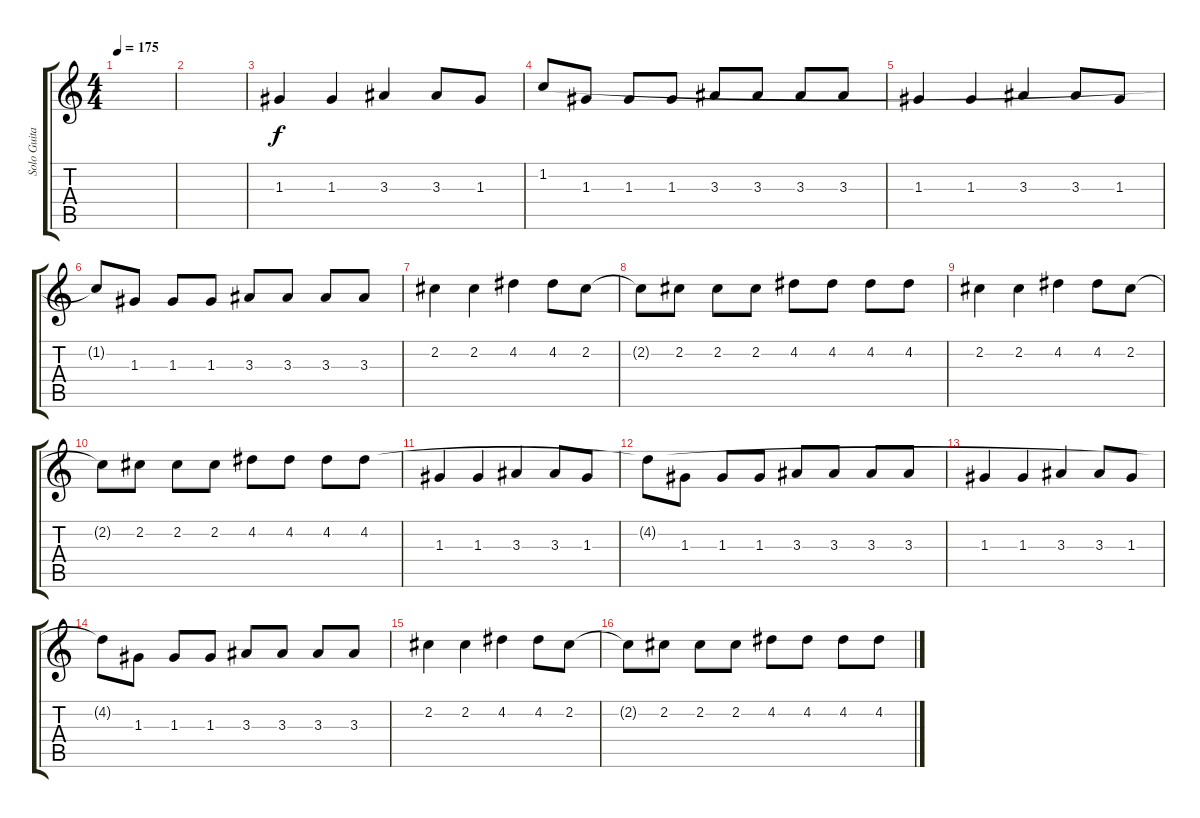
\track ("Solo Guitar" "Solo Guita") {instrument electricguitarclean}
\staff {score tabs}
\tuning (E4 B3 G3 D3 A2 E2) {hide}
\ts (4 4)
\tempo 175
\clef g2
\ks c
|
|
1.3.4 1.3.4 3.3.4 3.3.8 1.3.8 |
1.2.8 1.3.8 1.3.8 1.3.8 3.3.8 3.3.8 3.3.8 3.3.8 |
1.3.4 1.3.4 3.3.4 3.3.8 1.3.8 |
1.2{t}.8 1.3.8 1.3.8 1.3.8 3.3.8 3.3.8 3.3.8 3.3.8 |
2.2.4 2.2.4 4.2.4 4.2.8 2.2.8 |
2.2{t}.8 2.2.8 2.2.8 2.2.8 4.2.8 4.2.8 4.2.8 4.2.8 |
2.2.4 2.2.4 4.2.4 4.2.8 2.2.8 |
2.2{t}.8 2.2.8 2.2.8 2.2.8 4.2.8 4.2.8 4.2.8 4.2.8 |
1.3.4 1.3.4 3.3.4 3.3.8 1.3.8 |
4.2{t}.8 1.3.8 1.3.8 1.3.8 3.3.8 3.3.8 3.3.8 3.3.8 |
1.3.4 1.3.4 3.3.4 3.3.8 1.3.8 |
4.2{t}.8 1.3.8 1.3.8 1.3.8 3.3.8 3.3.8 3.3.8 3.3.8 |
2.2.4 2.2.4 4.2.4 4.2.8 2.2.8 |
2.2{t}.8 2.2.8 2.2.8 2.2.8 4.2.8 4.2.8 4.2.8 4.2.8
